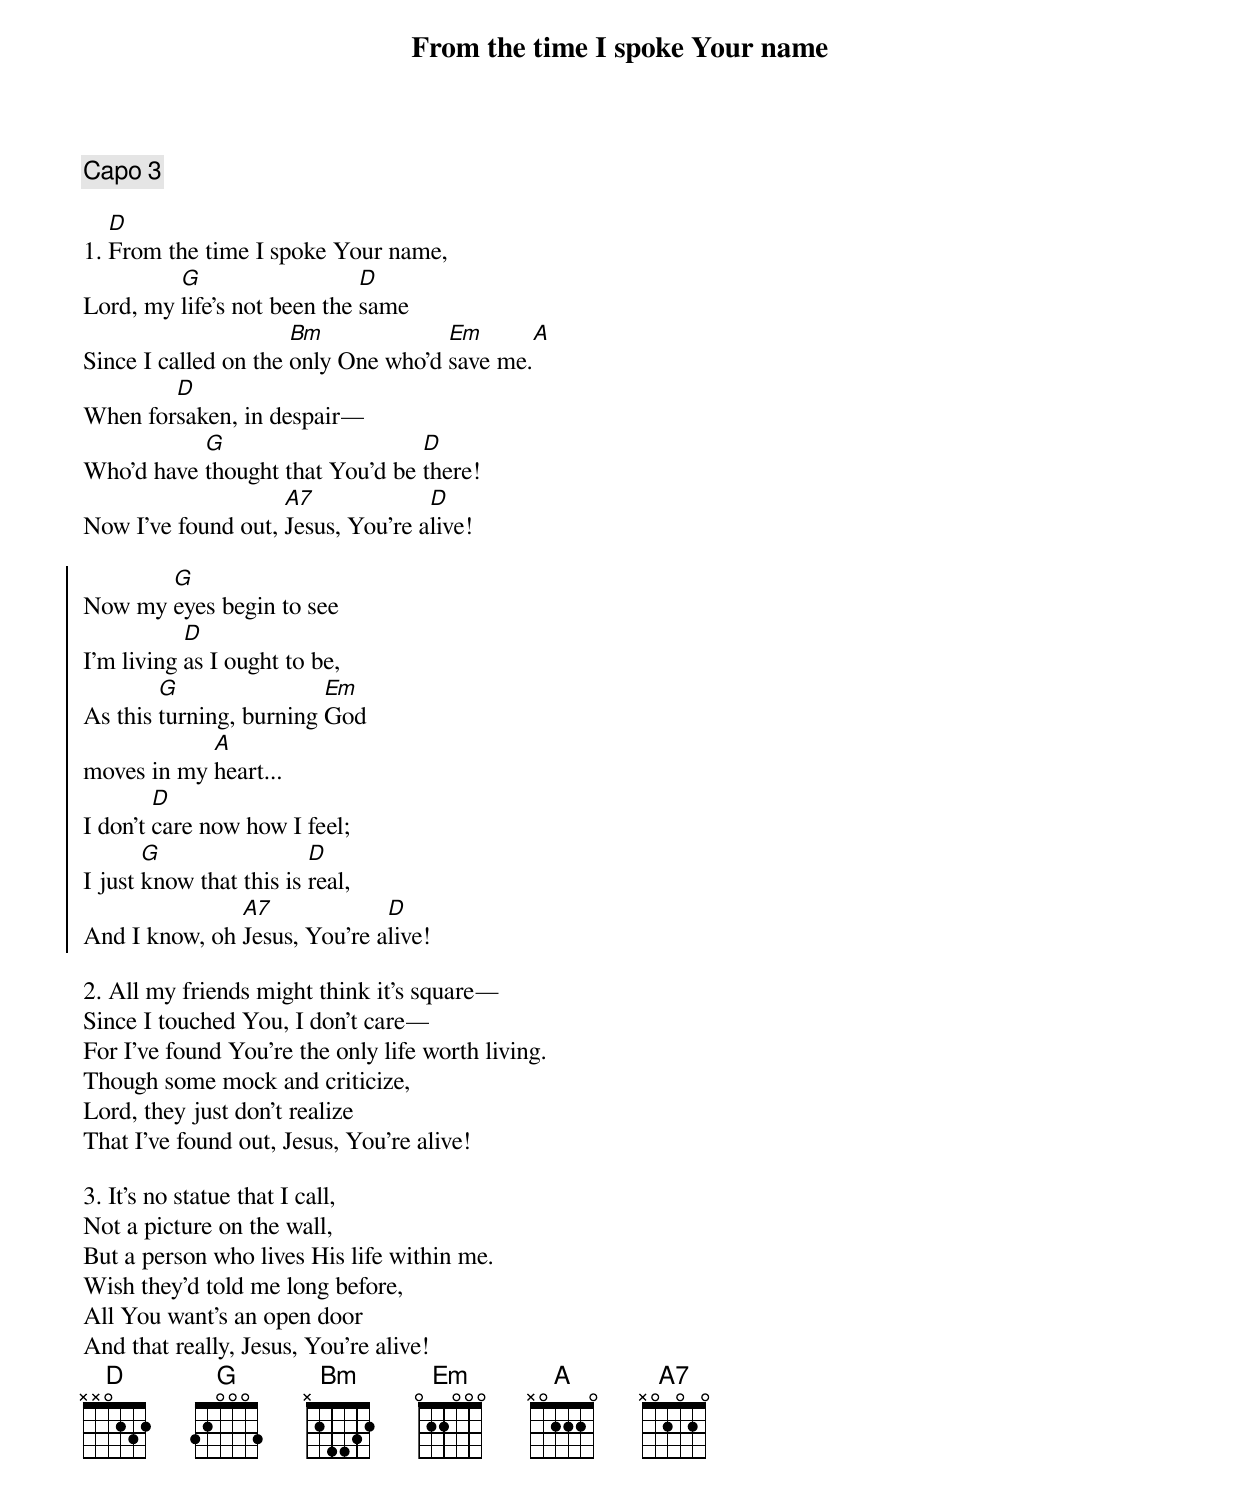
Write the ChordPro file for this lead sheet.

{t:From the time I spoke Your name}
{c:Capo 3}

1. [D]From the time I spoke Your name,
Lord, my [G]life's not been the [D]same
Since I called on the [Bm]only One who'd [Em]save me.[A]
When for[D]saken, in despair—
Who'd have [G]thought that You'd be [D]there!
Now I've found out, [A7]Jesus, You're a[D]live!

{soc}
Now my [G]eyes begin to see
I'm living [D]as I ought to be,
As this [G]turning, burning [Em]God
moves in my [A]heart...
I don't [D]care now how I feel;
I just [G]know that this is [D]real,
And I know, oh [A7]Jesus, You're a[D]live!
{eoc}

2. All my friends might think it's square—
Since I touched You, I don't care—
For I've found You're the only life worth living.
Though some mock and criticize,
Lord, they just don't realize
That I've found out, Jesus, You're alive!

3. It's no statue that I call,
Not a picture on the wall,
But a person who lives His life within me.
Wish they'd told me long before,
All You want's an open door
And that really, Jesus, You're alive!
